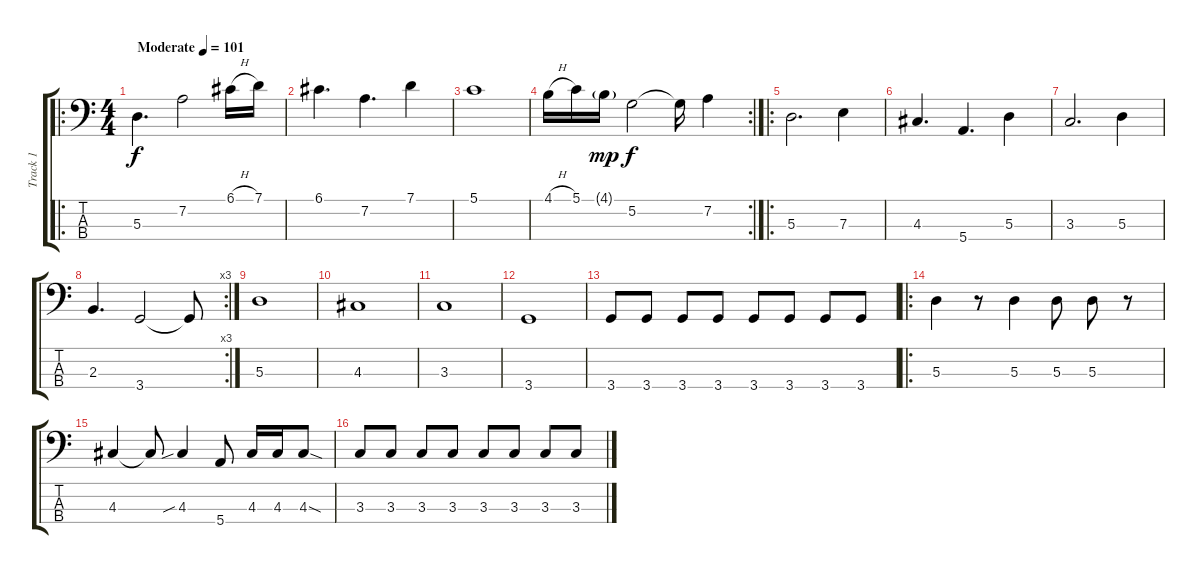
\track ("Track 1" "Track 1") {instrument electricbassfinger}
\staff {score tabs}
\tuning (G2 D2 A1 E1) {hide}
\ro
\ts (4 4)
\tempo (101 "Moderate")
\clef f4
\ks c
5.3.4{d dy f instrument electricbassfinger} 7.2.2 6.1{h}.16 7.1.16 |
6.1.4{d} 7.2.4{d} 7.1.4 |
5.1.1 |
\rc 2
4.1{h}.16 5.1.16 4.1{g}.16{dy mp} 5.2.2{dy f} 5.2{t}.16 7.2.4 |
\ro
5.3.2{d} 7.3.4 |
4.3.4{d} 5.4.4{d} 5.3.4 |
3.3.2{d} 5.3.4 |
\rc 3
2.3.4{d} 3.4.2 3.4{t}.8 |
5.3.1 |
4.3.1 |
3.3.1 |
3.4.1 |
3.4.8 3.4.8 3.4.8 3.4.8 3.4.8 3.4.8 3.4.8 3.4.8 |
\ro
5.3.4 r.8 5.3.4 5.3.8 5.3.8 r.8 |
4.3.4 4.3{t}.8 4.3{sib}.4 5.4.8 4.3.16 4.3.16 4.3{sod}.8 |
3.3.8 3.3.8 3.3.8 3.3.8 3.3.8 3.3.8 3.3.8 3.3.8
